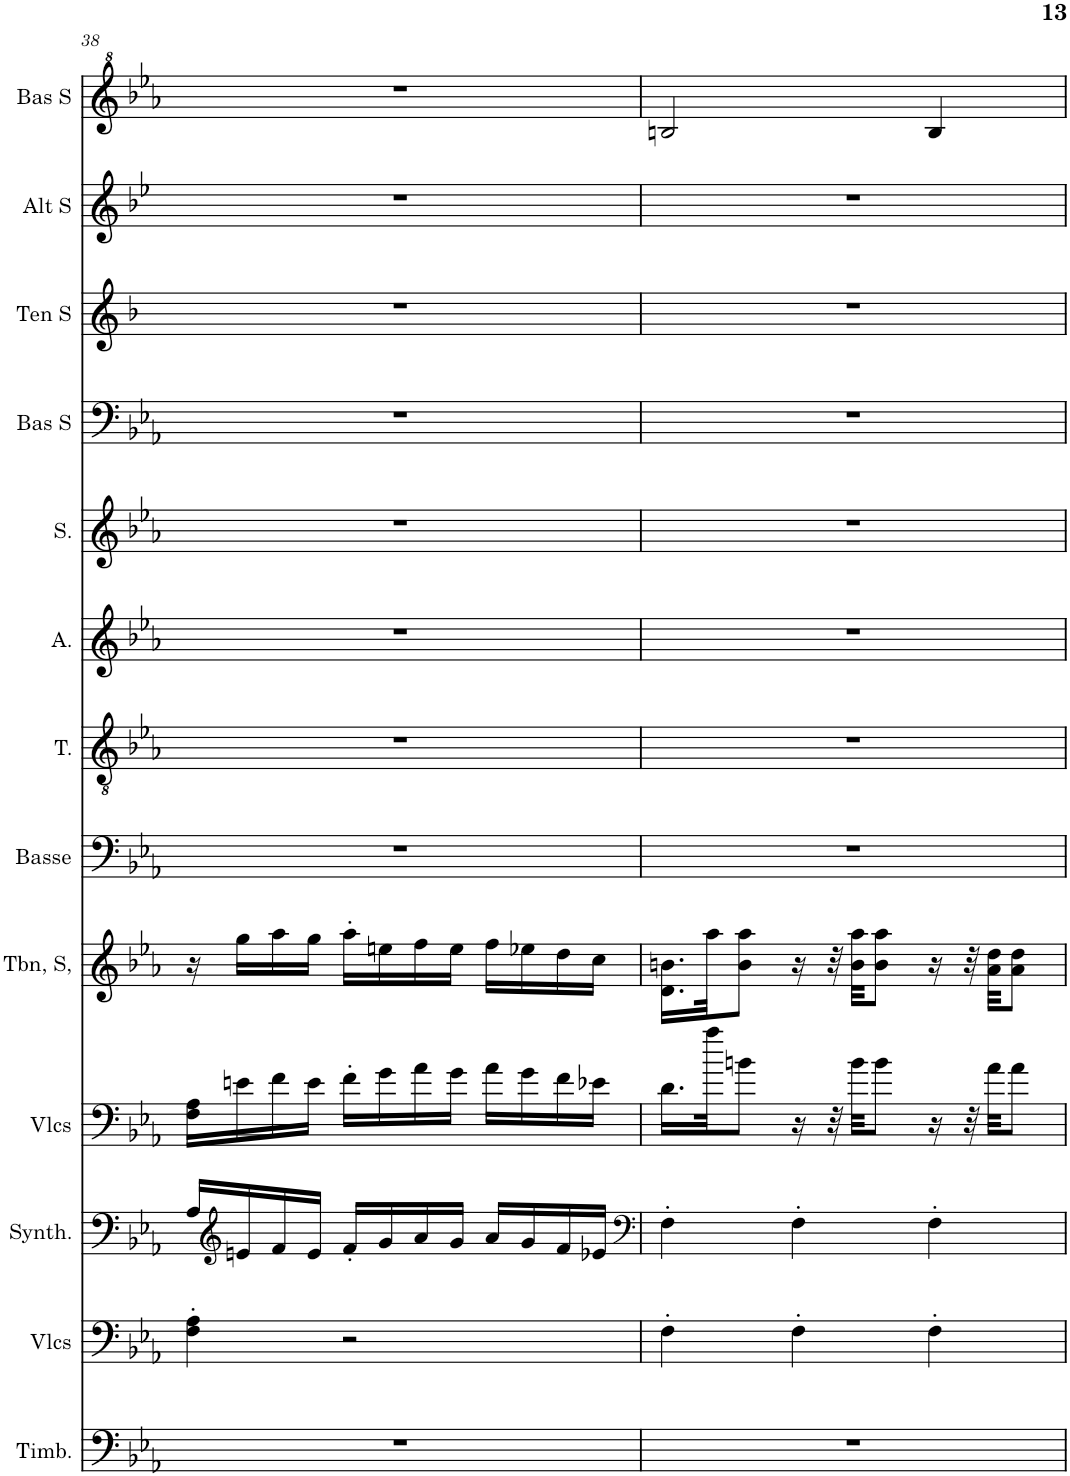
**kern	**kern	**kern	**kern	**kern	**kern	**kern	**kern	**kern	**kern	**kern	**kern	**kern
*part13	*part12	*part11	*part10	*part9	*part8	*part7	*part6	*part5	*part4	*part3	*part2	*part1
*staff13	*staff12	*staff11	*staff10	*staff9	*staff8	*staff7	*staff6	*staff5	*staff4	*staff3	*staff2	*staff1
*I"Timbales, Staff-1	*I"Violoncelles, D'Bass/Strings, etc	*I"Synthétiseur d'instruments à cordes, Synth strings, etc	*I"Violoncelles, Synth strings 2	*I"Trombone Soprano, 1st violins	*I"Basse	*I"Ténor	*I"Alto	*I"Soprano	*I"Basse Solo	*I"Tenor Solo	*I"Alto Solo	*I"Soprano Solo
*I'Timb.	*I'Vlcs	*I'Synth.	*I'Vlcs	*I'Tbn, S,	*I'Basse	*I'T.	*I'A.	*I'S.	*I'Bas S	*I'Ten S	*I'Alt S	*
!!LO:PB:g=z
*clefF4	*clefF4	*clefF4	*clefF4	*clefG2	*clefF4	*clefGv2	*clefG2	*clefG2	*clefF4	*clefG2	*clefG2	*clefG^2
*	*	*	*	*	*	*	*	*	*	*Trd8c14	*Trd4c7	*
*k[b-e-a-]	*k[b-e-a-]	*k[b-e-a-]	*k[b-e-a-]	*k[b-e-a-]	*k[b-e-a-]	*k[b-e-a-]	*k[b-e-a-]	*k[b-e-a-]	*k[b-e-a-]	*k[b-]	*k[b-e-]	*k[b-e-a-]
*M3/4	*M3/4	*M3/4	*M3/4	*M3/4	*M3/4	*M3/4	*M3/4	*M3/4	*M3/4	*M3/4	*M3/4	*M3/4
=38	=38	=38	=38	=38	=38	=38	=38	=38	=38	=38	=38	=38
2.r	4F\' 4A-\'	16A-/LL	16F\ 16A-\LL	16r	2.r	2.r	2.r	2.r	2.r	2.r	2.r	2.r
*	*	*clefG2	*	*	*	*	*	*	*	*	*	*
.	.	16en/	16en\	16gg\LL	.	.	.	.	.	.	.	.
.	.	16f/	16f\	16aa-\	.	.	.	.	.	.	.	.
.	.	16e/JJ	16e\JJ	16gg\JJ	.	.	.	.	.	.	.	.
.	2r	16f'/LL	16f'\LL	16aa-'\LL	.	.	.	.	.	.	.	.
.	.	16g/	16g\	16een\	.	.	.	.	.	.	.	.
.	.	16a-/	16a-\	16ff\	.	.	.	.	.	.	.	.
.	.	16g/JJ	16g\JJ	16ee\JJ	.	.	.	.	.	.	.	.
.	.	16a-/LL	16a-\LL	16ff\LL	.	.	.	.	.	.	.	.
.	.	16g/	16g\	16ee-X\	.	.	.	.	.	.	.	.
.	.	16f/	16f\	16dd\	.	.	.	.	.	.	.	.
.	.	16e-X/JJ	16e-X\JJ	16cc\JJ	.	.	.	.	.	.	.	.
=39	=39	=39	=39	=39	=39	=39	=39	=39	=39	=39	=39	=39
*	*	*clefF4	*	*	*	*	*	*	*	*	*	*
2.r	4F'\	4F'\	16.d\LL	16.d\ 16.bn\LL	2.r	2.r	2.r	2.r	2.r	2.r	2.r	2bn/
.	.	.	32aa-\JK	32aa-\JK	.	.	.	.	.	.	.	.
.	.	.	8bn\J	8b\ 8aa-\J	.	.	.	.	.	.	.	.
.	4F'\	4F'\	16r	16r	.	.	.	.	.	.	.	.
.	.	.	32r	32r	.	.	.	.	.	.	.	.
.	.	.	32b\KKL	32b\ 32aa-\KKL	.	.	.	.	.	.	.	.
.	.	.	8b\J	8b\ 8aa-\J	.	.	.	.	.	.	.	.
.	4F'\	4F'\	16r	16r	.	.	.	.	.	.	.	4b/
.	.	.	32r	32r	.	.	.	.	.	.	.	.
.	.	.	32a-\KKL	32a-\ 32dd\KKL	.	.	.	.	.	.	.	.
.	.	.	8a-\J	8a-\ 8dd\J	.	.	.	.	.	.	.	.
=	=	=	=	=	=	=	=	=	=	=	=	=
*-	*-	*-	*-	*-	*-	*-	*-	*-	*-	*-	*-	*-
